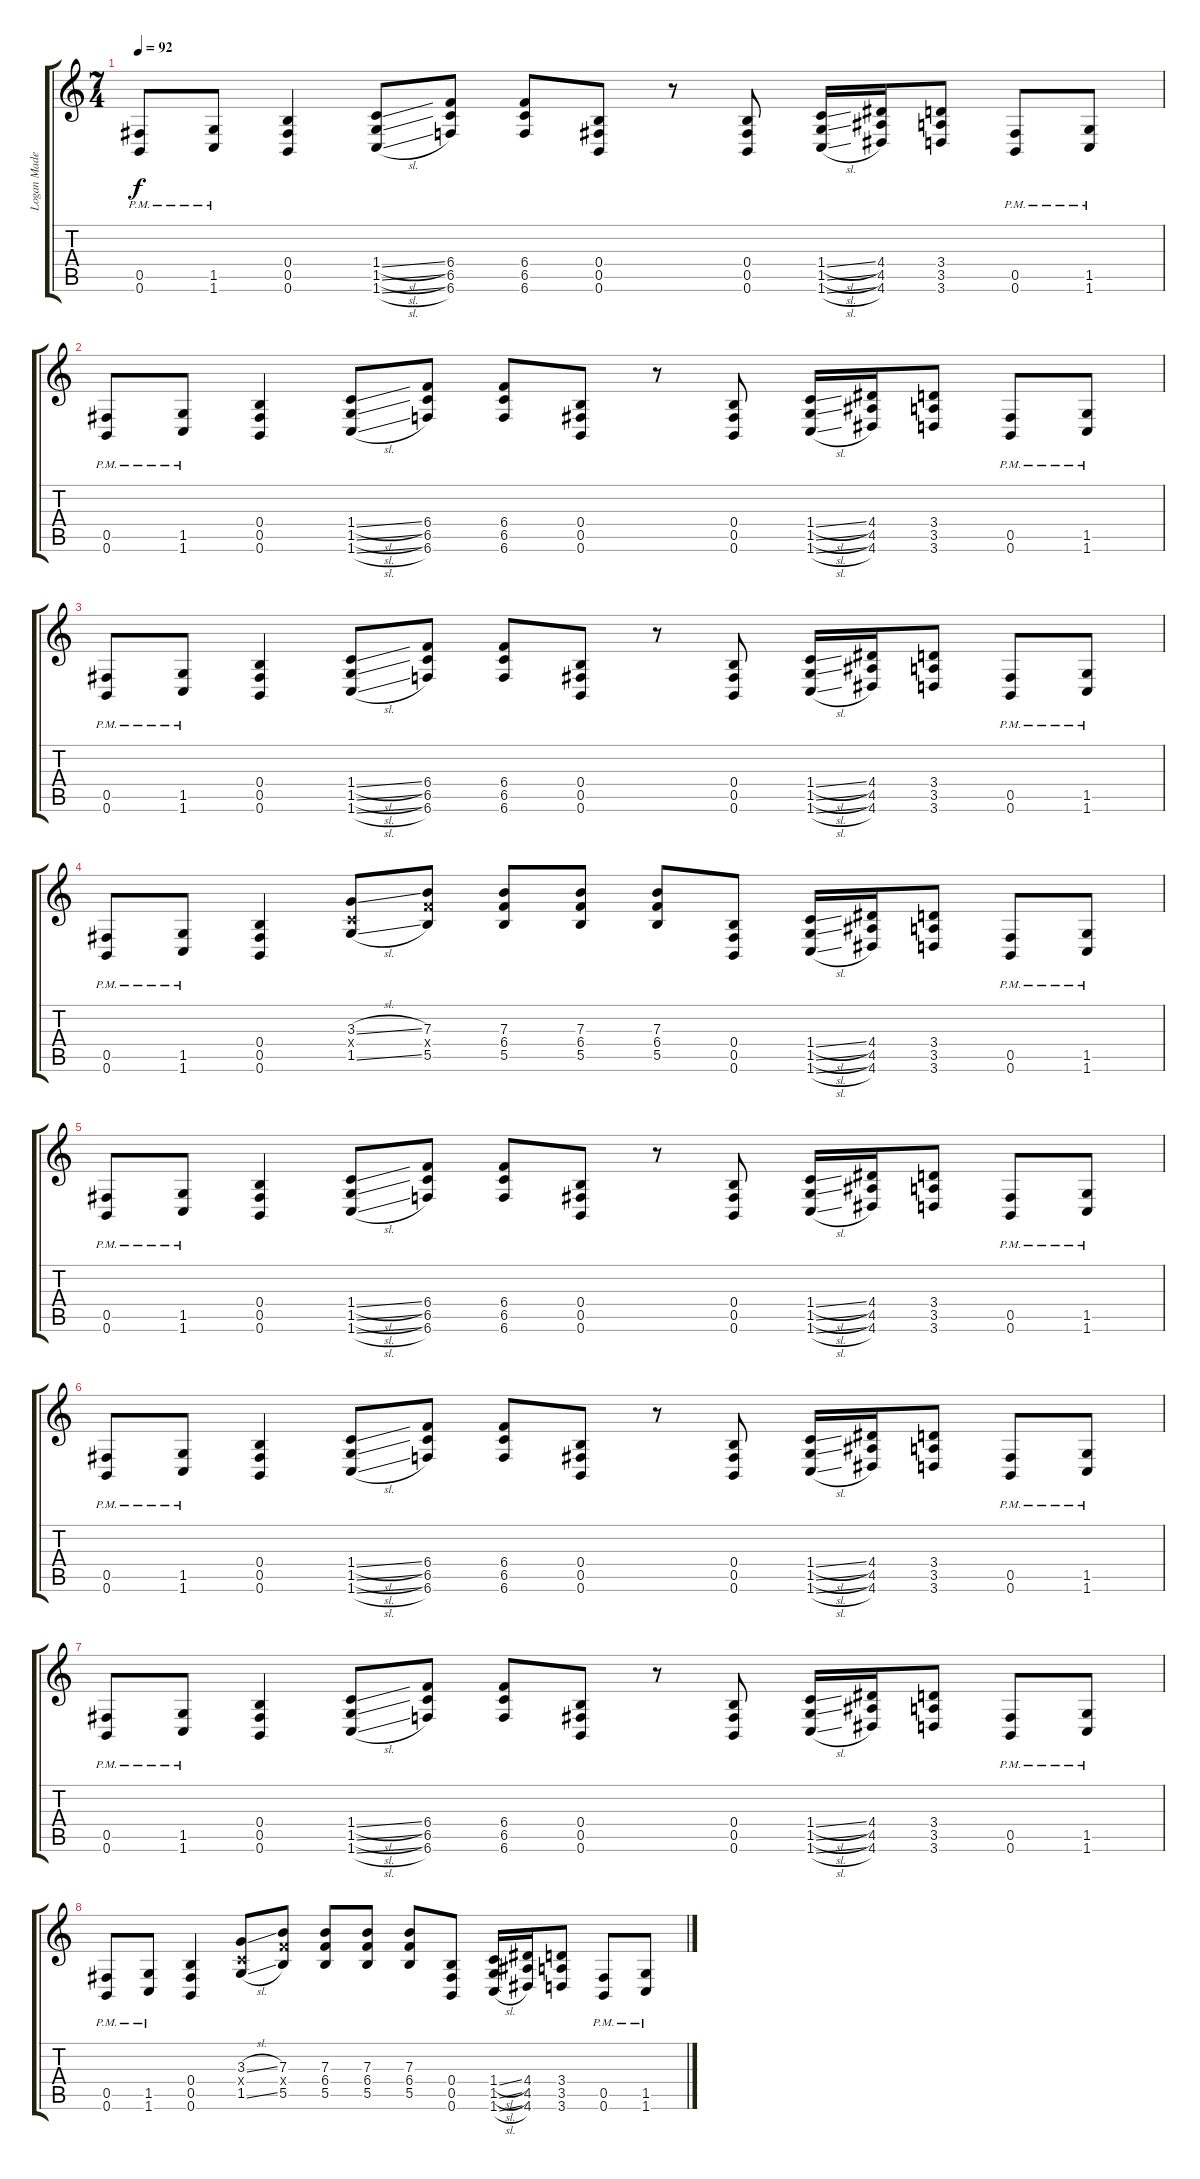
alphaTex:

\track ("Logan Mader" "Logan Made") {instrument distortionguitar}
\staff {score tabs}
\tuning (Db4 Ab3 E3 B2 Gb2 B1) {hide}
\ts (7 4)
\tempo 92
\clef g2
\ks c
(0.5{pm} 0.6{pm}).8{dy f} (1.5{pm} 1.6{pm}).8 (0.4 0.5 0.6).4 (1.4{sl} 1.5{sl} 1.6{sl}).8 (6.4 6.5 6.6).8 (6.4 6.5 6.6).8 (0.4 0.5 0.6).8 r.8 (0.4 0.5 0.6).8 (1.4{sl} 1.5{sl} 1.6{sl}).16 (4.4 4.5 4.6).16 (3.4 3.5 3.6).8 (0.5{pm} 0.6{pm}).8 (1.5{pm} 1.6{pm}).8 |
(0.5{pm} 0.6{pm}).8 (1.5{pm} 1.6{pm}).8 (0.4 0.5 0.6).4 (1.4{sl} 1.5{sl} 1.6{sl}).8 (6.4 6.5 6.6).8 (6.4 6.5 6.6).8 (0.4 0.5 0.6).8 r.8 (0.4 0.5 0.6).8 (1.4{sl} 1.5{sl} 1.6{sl}).16 (4.4 4.5 4.6).16 (3.4 3.5 3.6).8 (0.5{pm} 0.6{pm}).8 (1.5{pm} 1.6{pm}).8 |
(0.5{pm} 0.6{pm}).8 (1.5{pm} 1.6{pm}).8 (0.4 0.5 0.6).4 (1.4{sl} 1.5{sl} 1.6{sl}).8 (6.4 6.5 6.6).8 (6.4 6.5 6.6).8 (0.4 0.5 0.6).8 r.8 (0.4 0.5 0.6).8 (1.4{sl} 1.5{sl} 1.6{sl}).16 (4.4 4.5 4.6).16 (3.4 3.5 3.6).8 (0.5{pm} 0.6{pm}).8 (1.5{pm} 1.6{pm}).8 |
(0.5{pm} 0.6{pm}).8 (1.5{pm} 1.6{pm}).8 (0.4 0.5 0.6).4 (3.3{sl} 1.4{x} 1.5{sl}).8 (7.3 6.4{x} 5.5).8 (7.3 6.4 5.5).8 (7.3 6.4 5.5).8 (7.3 6.4 5.5).8 (0.4 0.5 0.6).8 (1.4{sl} 1.5{sl} 1.6{sl}).16 (4.4 4.5 4.6).16 (3.4 3.5 3.6).8 (0.5{pm} 0.6{pm}).8 (1.5{pm} 1.6{pm}).8 |
(0.5{pm} 0.6{pm}).8 (1.5{pm} 1.6{pm}).8 (0.4 0.5 0.6).4 (1.4{sl} 1.5{sl} 1.6{sl}).8 (6.4 6.5 6.6).8 (6.4 6.5 6.6).8 (0.4 0.5 0.6).8 r.8 (0.4 0.5 0.6).8 (1.4{sl} 1.5{sl} 1.6{sl}).16 (4.4 4.5 4.6).16 (3.4 3.5 3.6).8 (0.5{pm} 0.6{pm}).8 (1.5{pm} 1.6{pm}).8 |
(0.5{pm} 0.6{pm}).8 (1.5{pm} 1.6{pm}).8 (0.4 0.5 0.6).4 (1.4{sl} 1.5{sl} 1.6{sl}).8 (6.4 6.5 6.6).8 (6.4 6.5 6.6).8 (0.4 0.5 0.6).8 r.8 (0.4 0.5 0.6).8 (1.4{sl} 1.5{sl} 1.6{sl}).16 (4.4 4.5 4.6).16 (3.4 3.5 3.6).8 (0.5{pm} 0.6{pm}).8 (1.5{pm} 1.6{pm}).8 |
(0.5{pm} 0.6{pm}).8 (1.5{pm} 1.6{pm}).8 (0.4 0.5 0.6).4 (1.4{sl} 1.5{sl} 1.6{sl}).8 (6.4 6.5 6.6).8 (6.4 6.5 6.6).8 (0.4 0.5 0.6).8 r.8 (0.4 0.5 0.6).8 (1.4{sl} 1.5{sl} 1.6{sl}).16 (4.4 4.5 4.6).16 (3.4 3.5 3.6).8 (0.5{pm} 0.6{pm}).8 (1.5{pm} 1.6{pm}).8 |
(0.5{pm} 0.6{pm}).8 (1.5{pm} 1.6{pm}).8 (0.4 0.5 0.6).4 (3.3{sl} 1.4{x} 1.5{sl}).8 (7.3 6.4{x} 5.5).8 (7.3 6.4 5.5).8 (7.3 6.4 5.5).8 (7.3 6.4 5.5).8 (0.4 0.5 0.6).8 (1.4{sl} 1.5{sl} 1.6{sl}).16 (4.4 4.5 4.6).16 (3.4 3.5 3.6).8 (0.5{pm} 0.6{pm}).8 (1.5{pm} 1.6{pm}).8
